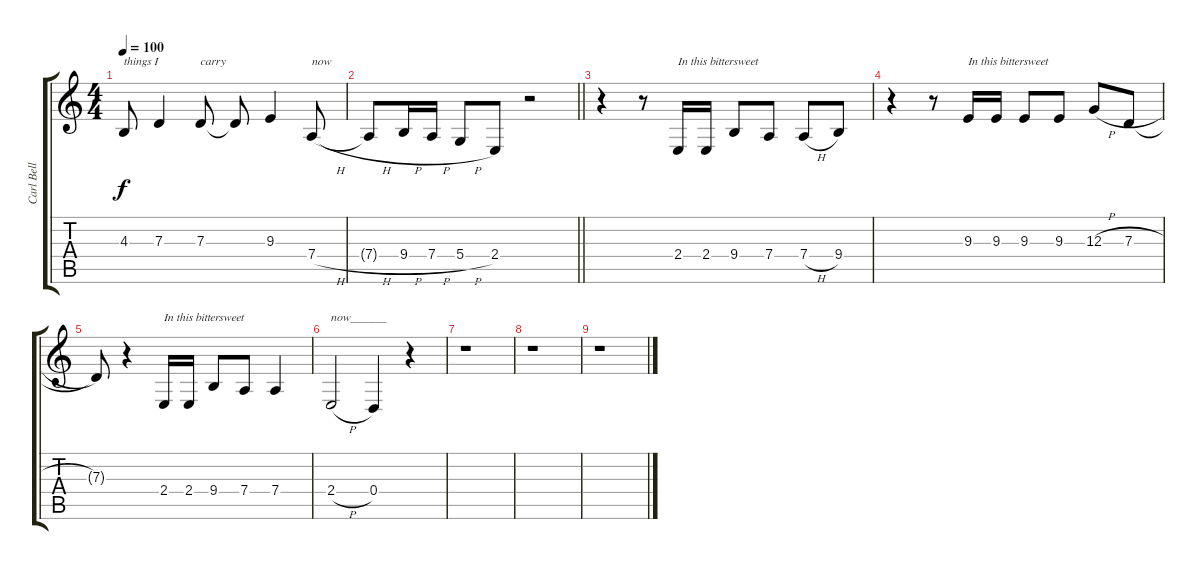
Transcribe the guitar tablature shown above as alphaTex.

\track ("Carl Bell (Backing Vocals)" "Carl Bell ") {instrument harmonica}
\staff {score tabs}
\tuning (E4 B3 G3 D3 A2 E2) {hide}
\ts (4 4)
\tempo 100
\clef g2
\ks c
4.3.8{txt "things I" dy f} 7.3.4 7.3.8{txt "carry"} 7.3{t}.8 9.3.4 7.4{h}.8{txt "now"} |
\barLineRight lightlight
7.4{h t}.8 9.4{h}.16 7.4{h}.16 5.4{h}.8 2.4.8 r.2 |
r.4 r.8 2.4.16{txt "In this bittersweet"} 2.4.16 9.4.8 7.4.8 7.4{h}.8 9.4.8 |
r.4 r.8 9.3.16{txt "In this bittersweet"} 9.3.16 9.3.8 9.3.8 12.3{h}.8 7.3{h}.8 |
7.3{t}.8 r.4 2.4.16{txt "In this bittersweet"} 2.4.16 9.4.8 7.4.8 7.4.4 |
2.4{h}.2{txt "now______"} 0.4.4 r.4 |
r.1 |
r.1 |
r.1
